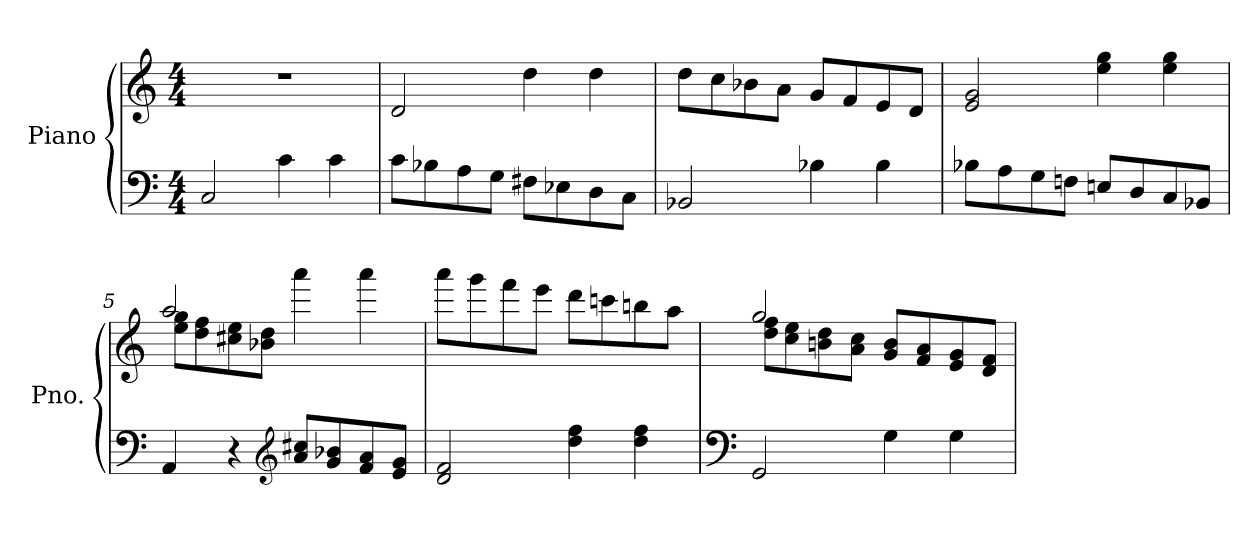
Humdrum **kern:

**kern	**kern
*part1	*part1
*staff2	*staff1
*I"Piano	*
*I'Pno.	*
*clefF4	*clefG2
*k[]	*k[]
*M4/4	*M4/4
*MM150	*MM150
=1	=1
2C/	1r
4c\	.
4c\	.
=2	=2
8c\L	2d/
8B-X\	.
8A\	.
8G\J	.
8F#X\L	4dd\
8E-X\	.
8D\	4dd\
8C\J	.
=3	=3
2BB-X/	8dd\L
.	8cc\
.	8b-X\
.	8a\J
4B-X\	8g/L
.	8f/
4B-\	8e/
.	8d/J
=4	=4
8B-X\L	2e/ 2g/
8A\	.
8G\	.
8Fn\J	.
8En/L	4ee\ 4gg\
8D/	.
8C/	4ee\ 4gg\
8BB-X/J	.
=5	=5
*	*^
4AA/	2aa/	8ee\ 8gg\L
.	.	8dd\ 8ff\
4r	.	8cc#X\ 8ee\
.	.	8b-X\ 8dd\J
*clefG2	*	*
8a/ 8cc#X/L	4aaa\	2ryy
8g/ 8b-X/	.	.
8f/ 8a/	4aaa\	.
8e/ 8g/J	.	.
*	*v	*v
!!LO:LB:g=z
=6	=6
2d/ 2f/	8aaa\L
.	8ggg\
.	8fff\
.	8eee\J
4dd\ 4ff\	8ddd\L
.	8cccn\
4dd\ 4ff\	8bbn\
.	8aa\J
=7	=7
*clefF4	*
*	*^
2GG/	2gg/	8dd\ 8ff\L
.	.	8cc\ 8ee\
.	.	8bn\ 8dd\
.	.	8a\ 8cc\J
4G\	8g/ 8b/L	2ryy
.	8f/ 8a/	.
4G\	8e/ 8g/	.
.	8d/ 8f/J	.
*	*v	*v
=	=
*-	*-
